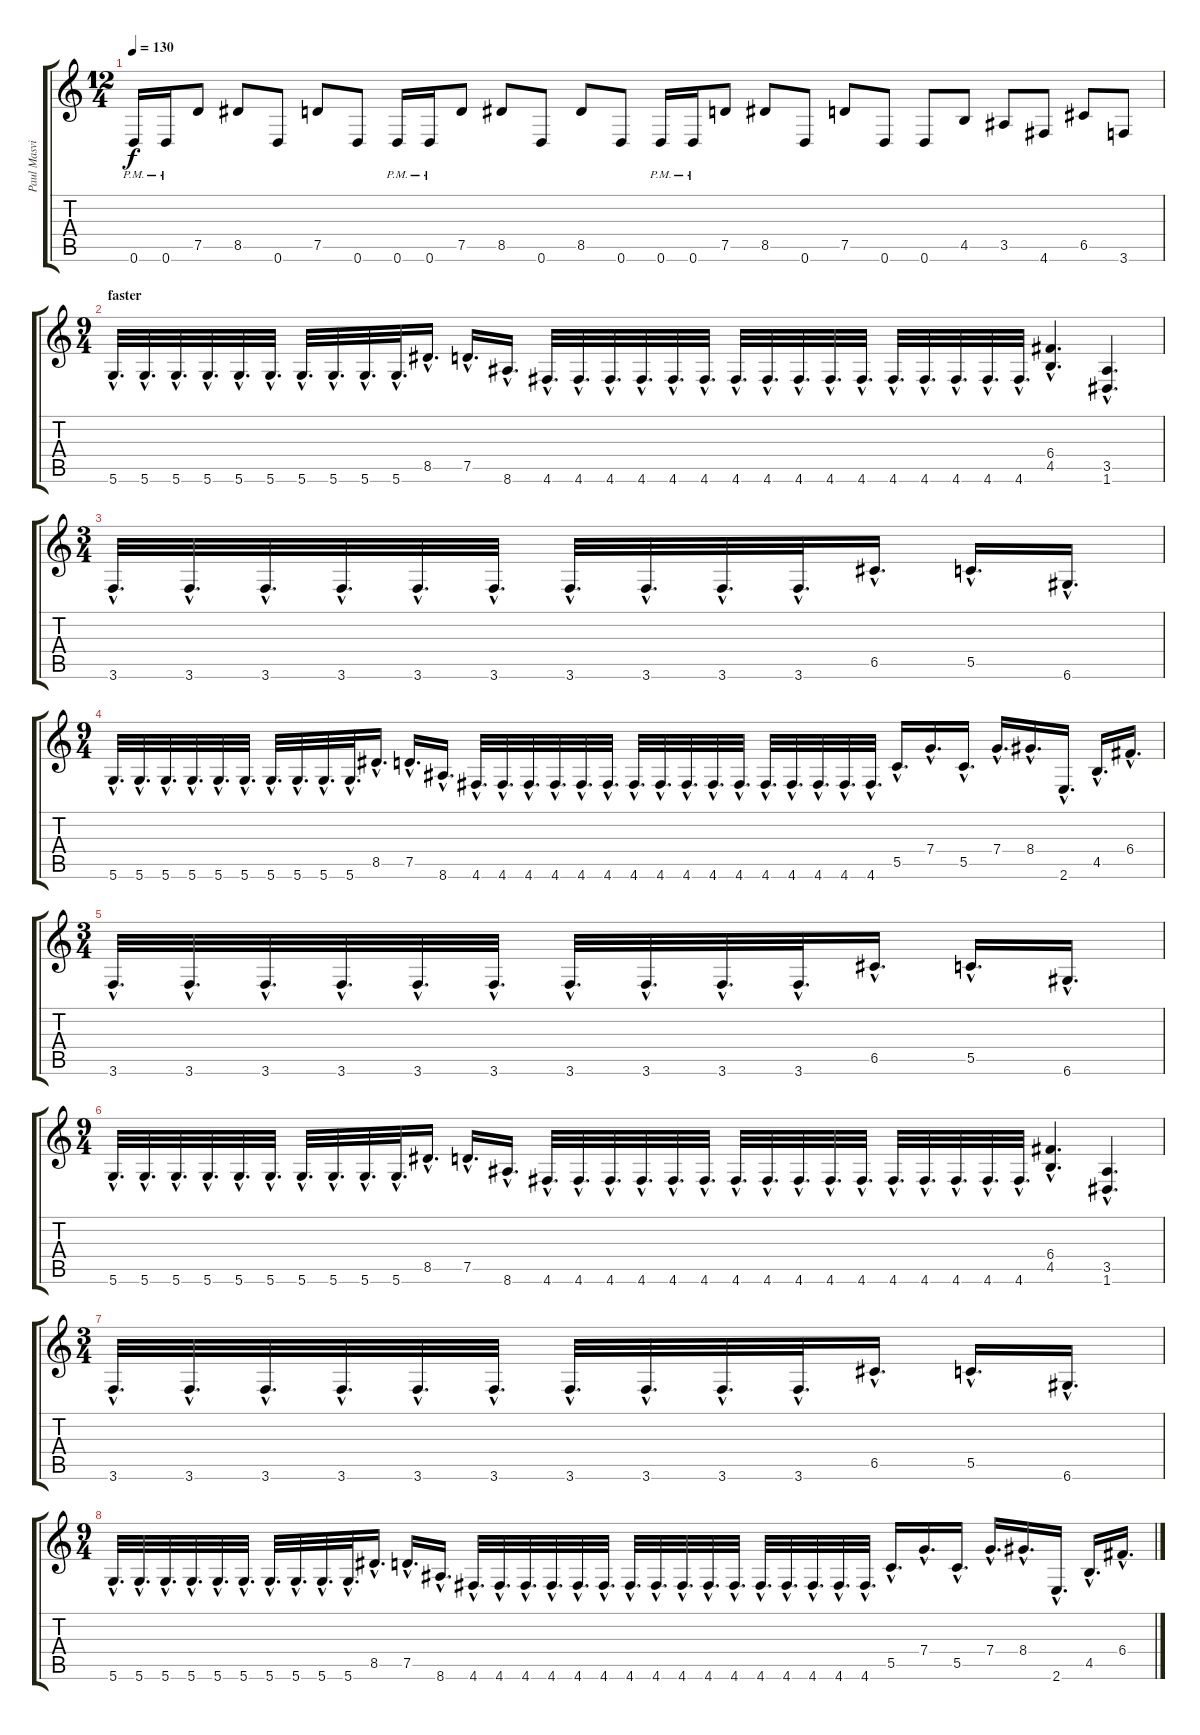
\track ("Paul Masvidal" "Paul Masvi") {instrument distortionguitar}
\staff {score tabs}
\tuning (D4 A3 F3 C3 G2 D2) {hide}
\ts (12 4)
\tempo 130
\clef g2
\ks c
0.6{pm}.16{dy f} 0.6{pm}.16 7.5.8 8.5.8 0.6.8 7.5.8 0.6.8 0.6{pm}.16 0.6{pm}.16 7.5.8 8.5.8 0.6.8 8.5.8 0.6.8 0.6{pm}.16 0.6{pm}.16 7.5.8 8.5.8 0.6.8 7.5.8 0.6.8 0.6.8 4.5.8 3.5.8 4.6.8 6.5.8 3.6.8 |
\ts (9 4)
\section ("" "faster")
5.6{hac}.32{d} 5.6{hac}.32{d} 5.6{hac}.32{d} 5.6{hac}.32{d} 5.6{hac}.32{d} 5.6{hac}.32{d} 5.6{hac}.32{d} 5.6{hac}.32{d} 5.6{hac}.32{d} 5.6{hac}.32{d} 8.5{hac}.16{d} 7.5{hac}.16{d} 8.6{hac}.16{d} 4.6{hac}.32{d} 4.6{hac}.32{d} 4.6{hac}.32{d} 4.6{hac}.32{d} 4.6{hac}.32{d} 4.6{hac}.32{d} 4.6{hac}.32{d} 4.6{hac}.32{d} 4.6{hac}.32{d} 4.6{hac}.32{d} 4.6{hac}.32{d} 4.6{hac}.32{d} 4.6{hac}.32{d} 4.6{hac}.32{d} 4.6{hac}.32{d} 4.6{hac}.32{d} (6.4{hac} 4.5{hac}).4{d} (3.5{hac} 1.6{hac}).4{d} |
\ts (3 4)
3.6{hac}.32{d} 3.6{hac}.32{d} 3.6{hac}.32{d} 3.6{hac}.32{d} 3.6{hac}.32{d} 3.6{hac}.32{d} 3.6{hac}.32{d} 3.6{hac}.32{d} 3.6{hac}.32{d} 3.6{hac}.32{d} 6.5{hac}.16{d} 5.5{hac}.16{d} 6.6{hac}.16{d} |
\ts (9 4)
5.6{hac}.32{d} 5.6{hac}.32{d} 5.6{hac}.32{d} 5.6{hac}.32{d} 5.6{hac}.32{d} 5.6{hac}.32{d} 5.6{hac}.32{d} 5.6{hac}.32{d} 5.6{hac}.32{d} 5.6{hac}.32{d} 8.5{hac}.16{d} 7.5{hac}.16{d} 8.6{hac}.16{d} 4.6{hac}.32{d} 4.6{hac}.32{d} 4.6{hac}.32{d} 4.6{hac}.32{d} 4.6{hac}.32{d} 4.6{hac}.32{d} 4.6{hac}.32{d} 4.6{hac}.32{d} 4.6{hac}.32{d} 4.6{hac}.32{d} 4.6{hac}.32{d} 4.6{hac}.32{d} 4.6{hac}.32{d} 4.6{hac}.32{d} 4.6{hac}.32{d} 4.6{hac}.32{d} 5.5{hac}.16{d} 7.4{hac}.16{d} 5.5{hac}.16{d} 7.4{hac}.16{d} 8.4{hac}.16{d} 2.6{hac}.16{d} 4.5{hac}.16{d} 6.4{hac}.16{d} |
\ts (3 4)
3.6{hac}.32{d} 3.6{hac}.32{d} 3.6{hac}.32{d} 3.6{hac}.32{d} 3.6{hac}.32{d} 3.6{hac}.32{d} 3.6{hac}.32{d} 3.6{hac}.32{d} 3.6{hac}.32{d} 3.6{hac}.32{d} 6.5{hac}.16{d} 5.5{hac}.16{d} 6.6{hac}.16{d} |
\ts (9 4)
5.6{hac}.32{d} 5.6{hac}.32{d} 5.6{hac}.32{d} 5.6{hac}.32{d} 5.6{hac}.32{d} 5.6{hac}.32{d} 5.6{hac}.32{d} 5.6{hac}.32{d} 5.6{hac}.32{d} 5.6{hac}.32{d} 8.5{hac}.16{d} 7.5{hac}.16{d} 8.6{hac}.16{d} 4.6{hac}.32{d} 4.6{hac}.32{d} 4.6{hac}.32{d} 4.6{hac}.32{d} 4.6{hac}.32{d} 4.6{hac}.32{d} 4.6{hac}.32{d} 4.6{hac}.32{d} 4.6{hac}.32{d} 4.6{hac}.32{d} 4.6{hac}.32{d} 4.6{hac}.32{d} 4.6{hac}.32{d} 4.6{hac}.32{d} 4.6{hac}.32{d} 4.6{hac}.32{d} (6.4{hac} 4.5{hac}).4{d} (3.5{hac} 1.6{hac}).4{d} |
\ts (3 4)
3.6{hac}.32{d} 3.6{hac}.32{d} 3.6{hac}.32{d} 3.6{hac}.32{d} 3.6{hac}.32{d} 3.6{hac}.32{d} 3.6{hac}.32{d} 3.6{hac}.32{d} 3.6{hac}.32{d} 3.6{hac}.32{d} 6.5{hac}.16{d} 5.5{hac}.16{d} 6.6{hac}.16{d} |
\ts (9 4)
5.6{hac}.32{d} 5.6{hac}.32{d} 5.6{hac}.32{d} 5.6{hac}.32{d} 5.6{hac}.32{d} 5.6{hac}.32{d} 5.6{hac}.32{d} 5.6{hac}.32{d} 5.6{hac}.32{d} 5.6{hac}.32{d} 8.5{hac}.16{d} 7.5{hac}.16{d} 8.6{hac}.16{d} 4.6{hac}.32{d} 4.6{hac}.32{d} 4.6{hac}.32{d} 4.6{hac}.32{d} 4.6{hac}.32{d} 4.6{hac}.32{d} 4.6{hac}.32{d} 4.6{hac}.32{d} 4.6{hac}.32{d} 4.6{hac}.32{d} 4.6{hac}.32{d} 4.6{hac}.32{d} 4.6{hac}.32{d} 4.6{hac}.32{d} 4.6{hac}.32{d} 4.6{hac}.32{d} 5.5{hac}.16{d} 7.4{hac}.16{d} 5.5{hac}.16{d} 7.4{hac}.16{d} 8.4{hac}.16{d} 2.6{hac}.16{d} 4.5{hac}.16{d} 6.4{hac}.16{d}
